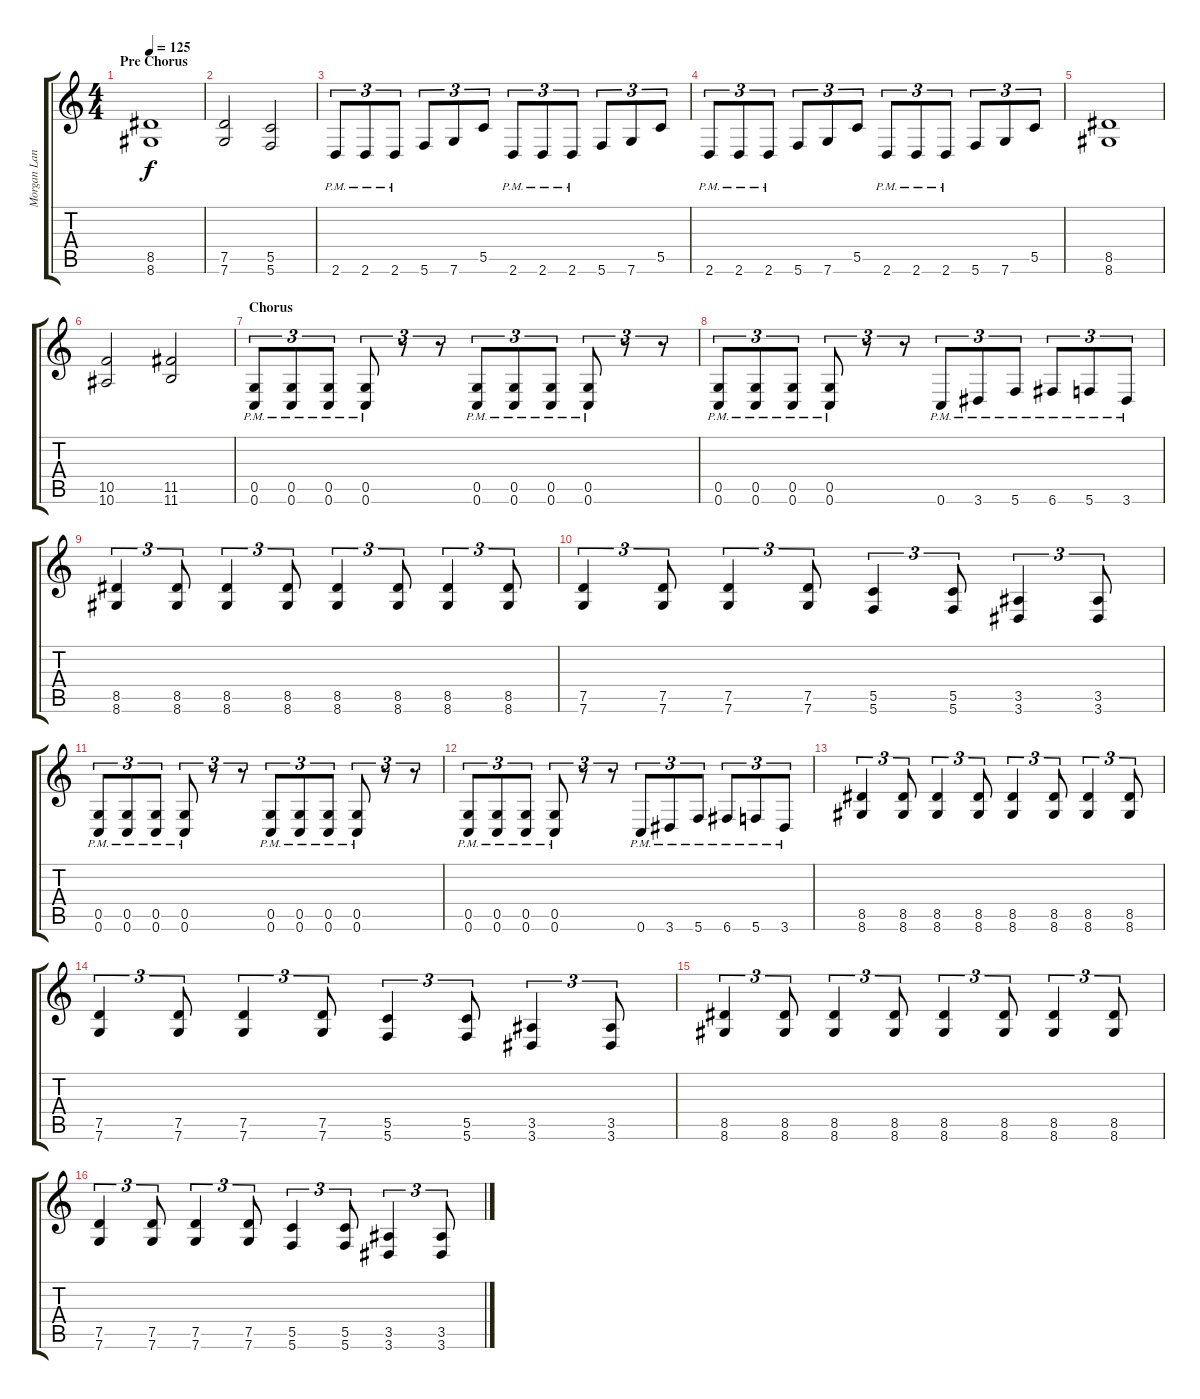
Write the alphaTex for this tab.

\track ("Morgan Lander (Guitar)" "Morgan Lan") {instrument distortionguitar}
\staff {score tabs}
\tuning (D4 A3 F3 C3 G2 C2) {hide}
\ts (4 4)
\section ("" "Pre Chorus")
\tempo 125
\clef g2
\ks c
(8.5 8.6).1{dy f} |
(7.5 7.6).2 (5.5 5.6).2 |
2.6{pm}.8{tu (3 2)} 2.6{pm}.8{tu (3 2)} 2.6{pm}.8{tu (3 2)} 5.6.8{tu (3 2)} 7.6.8{tu (3 2)} 5.5.8{tu (3 2)} 2.6{pm}.8{tu (3 2)} 2.6{pm}.8{tu (3 2)} 2.6{pm}.8{tu (3 2)} 5.6.8{tu (3 2)} 7.6.8{tu (3 2)} 5.5.8{tu (3 2)} |
2.6{pm}.8{tu (3 2)} 2.6{pm}.8{tu (3 2)} 2.6{pm}.8{tu (3 2)} 5.6.8{tu (3 2)} 7.6.8{tu (3 2)} 5.5.8{tu (3 2)} 2.6{pm}.8{tu (3 2)} 2.6{pm}.8{tu (3 2)} 2.6{pm}.8{tu (3 2)} 5.6.8{tu (3 2)} 7.6.8{tu (3 2)} 5.5.8{tu (3 2)} |
(8.5 8.6).1 |
(10.5 10.6).2 (11.5 11.6).2 |
\section ("" "Chorus")
(0.5{pm} 0.6{pm}).8{tu (3 2)} (0.5{pm} 0.6{pm}).8{tu (3 2)} (0.5{pm} 0.6{pm}).8{tu (3 2)} (0.5{pm} 0.6{pm}).8{tu (3 2)} r.8{tu (3 2)} r.8{tu (3 2)} (0.5{pm} 0.6{pm}).8{tu (3 2)} (0.5{pm} 0.6{pm}).8{tu (3 2)} (0.5{pm} 0.6{pm}).8{tu (3 2)} (0.5{pm} 0.6{pm}).8{tu (3 2)} r.8{tu (3 2)} r.8{tu (3 2)} |
(0.5{pm} 0.6{pm}).8{tu (3 2)} (0.5{pm} 0.6{pm}).8{tu (3 2)} (0.5{pm} 0.6{pm}).8{tu (3 2)} (0.5{pm} 0.6{pm}).8{tu (3 2)} r.8{tu (3 2)} r.8{tu (3 2)} 0.6{pm}.8{tu (3 2)} 3.6{pm}.8{tu (3 2)} 5.6{pm}.8{tu (3 2)} 6.6{pm}.8{tu (3 2)} 5.6{pm}.8{tu (3 2)} 3.6{pm}.8{tu (3 2)} |
(8.5 8.6).4{tu (3 2)} (8.5 8.6).8{tu (3 2)} (8.5 8.6).4{tu (3 2)} (8.5 8.6).8{tu (3 2)} (8.5 8.6).4{tu (3 2)} (8.5 8.6).8{tu (3 2)} (8.5 8.6).4{tu (3 2)} (8.5 8.6).8{tu (3 2)} |
(7.5 7.6).4{tu (3 2)} (7.5 7.6).8{tu (3 2)} (7.5 7.6).4{tu (3 2)} (7.5 7.6).8{tu (3 2)} (5.5 5.6).4{tu (3 2)} (5.5 5.6).8{tu (3 2)} (3.5 3.6).4{tu (3 2)} (3.5 3.6).8{tu (3 2)} |
(0.5{pm} 0.6{pm}).8{tu (3 2)} (0.5{pm} 0.6{pm}).8{tu (3 2)} (0.5{pm} 0.6{pm}).8{tu (3 2)} (0.5{pm} 0.6{pm}).8{tu (3 2)} r.8{tu (3 2)} r.8{tu (3 2)} (0.5{pm} 0.6{pm}).8{tu (3 2)} (0.5{pm} 0.6{pm}).8{tu (3 2)} (0.5{pm} 0.6{pm}).8{tu (3 2)} (0.5{pm} 0.6{pm}).8{tu (3 2)} r.8{tu (3 2)} r.8{tu (3 2)} |
(0.5{pm} 0.6{pm}).8{tu (3 2)} (0.5{pm} 0.6{pm}).8{tu (3 2)} (0.5{pm} 0.6{pm}).8{tu (3 2)} (0.5{pm} 0.6{pm}).8{tu (3 2)} r.8{tu (3 2)} r.8{tu (3 2)} 0.6{pm}.8{tu (3 2)} 3.6{pm}.8{tu (3 2)} 5.6{pm}.8{tu (3 2)} 6.6{pm}.8{tu (3 2)} 5.6{pm}.8{tu (3 2)} 3.6{pm}.8{tu (3 2)} |
(8.5 8.6).4{tu (3 2)} (8.5 8.6).8{tu (3 2)} (8.5 8.6).4{tu (3 2)} (8.5 8.6).8{tu (3 2)} (8.5 8.6).4{tu (3 2)} (8.5 8.6).8{tu (3 2)} (8.5 8.6).4{tu (3 2)} (8.5 8.6).8{tu (3 2)} |
(7.5 7.6).4{tu (3 2)} (7.5 7.6).8{tu (3 2)} (7.5 7.6).4{tu (3 2)} (7.5 7.6).8{tu (3 2)} (5.5 5.6).4{tu (3 2)} (5.5 5.6).8{tu (3 2)} (3.5 3.6).4{tu (3 2)} (3.5 3.6).8{tu (3 2)} |
(8.5 8.6).4{tu (3 2)} (8.5 8.6).8{tu (3 2)} (8.5 8.6).4{tu (3 2)} (8.5 8.6).8{tu (3 2)} (8.5 8.6).4{tu (3 2)} (8.5 8.6).8{tu (3 2)} (8.5 8.6).4{tu (3 2)} (8.5 8.6).8{tu (3 2)} |
(7.5 7.6).4{tu (3 2)} (7.5 7.6).8{tu (3 2)} (7.5 7.6).4{tu (3 2)} (7.5 7.6).8{tu (3 2)} (5.5 5.6).4{tu (3 2)} (5.5 5.6).8{tu (3 2)} (3.5 3.6).4{tu (3 2)} (3.5 3.6).8{tu (3 2)}
